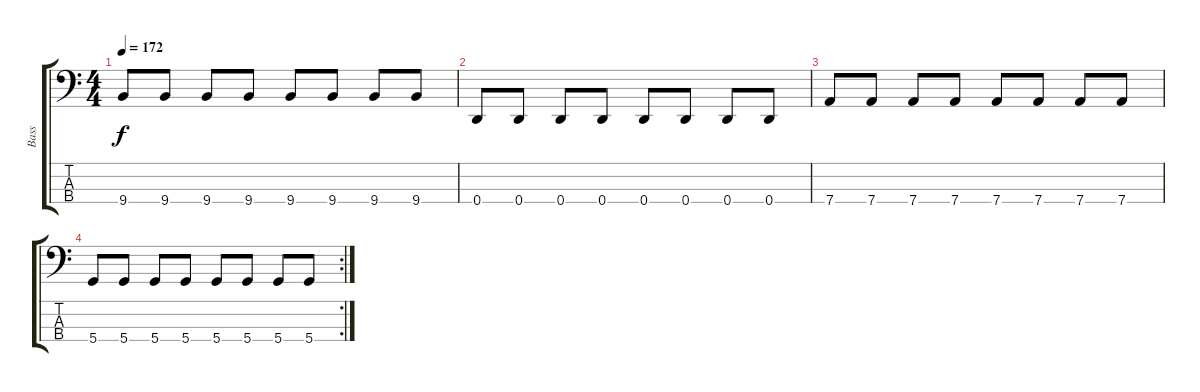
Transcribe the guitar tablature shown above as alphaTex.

\track ("Bass" "Bass") {instrument electricbasspick}
\staff {score tabs}
\tuning (G2 D2 A1 D1) {hide}
\ts (4 4)
\tempo 172
\clef f4
\ks c
9.4.8{dy f} 9.4.8 9.4.8 9.4.8 9.4.8 9.4.8 9.4.8 9.4.8 |
0.4.8 0.4.8 0.4.8 0.4.8 0.4.8 0.4.8 0.4.8 0.4.8 |
7.4.8 7.4.8 7.4.8 7.4.8 7.4.8 7.4.8 7.4.8 7.4.8 |
\rc 2
5.4.8 5.4.8 5.4.8 5.4.8 5.4.8 5.4.8 5.4.8 5.4.8
